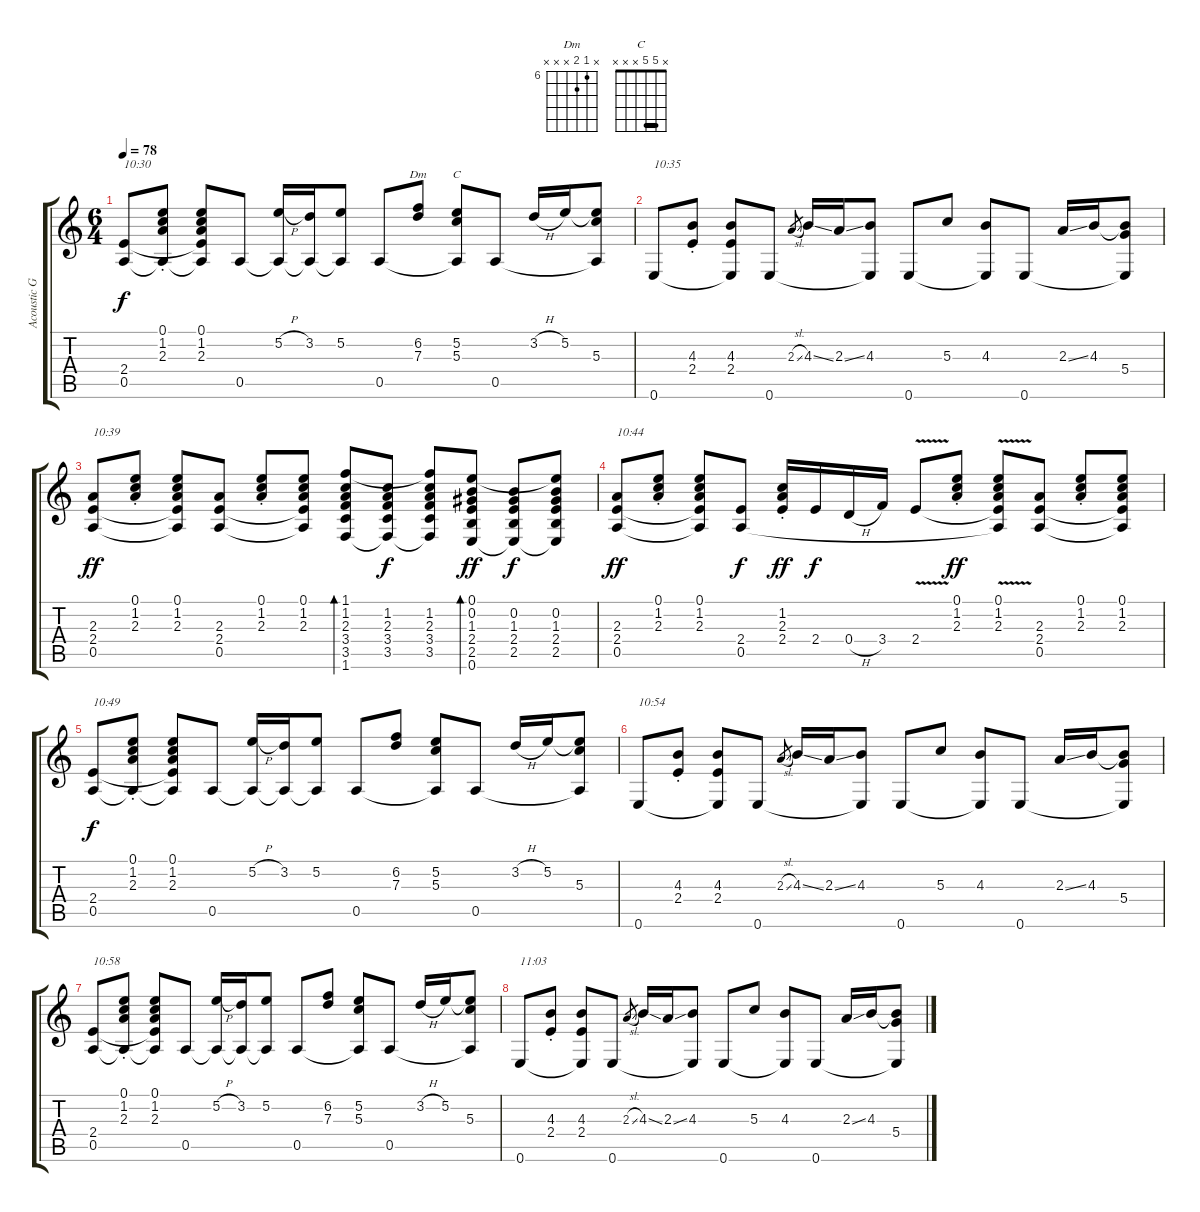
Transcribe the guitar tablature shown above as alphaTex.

\track ("Acoustic Guitar" "Acoustic G") {instrument electricguitarjazz}
\staff {score tabs}
\tuning (E4 B3 G3 D3 A2 E2) {hide}
\chord ("Dm" x 6 7 x x x) {firstfret 6}
\chord ("C" x 5 5 x x x) {barre 5}
\ts (6 4)
\tempo 78
\clef g2
\ks c
(2.4 0.5).8{txt "10:30" dy f} (0.1{st} 1.2{st} 2.3{st} 0.5{t}).8 (0.1 1.2 2.3 2.4{t} 0.5{t}).8 0.5.8 (5.2{h} 0.5{t}).16 (3.2 0.5{t}).16 (5.2 0.5{t}).8 0.5.8 (6.2 7.3).8{ch "Dm"} (5.2 5.3 0.5{t}).8{ch "C"} 0.5.8 3.2{h}.16 5.2.16 (5.2{t} 5.3 0.5{t}).8 |
0.6.8{txt "10:35"} (4.3{st} 2.4{st}).8 (4.3 2.4 0.6{t}).8 0.6.8 2.3{sl}.8{gr} 4.3{ss}.16 2.3{ss}.16 (4.3 0.6{t}).8 0.6.8 5.3.8 (4.3 0.6{t}).8 0.6.8 2.3{ss}.16 4.3.16 (4.3{t} 5.4 0.6{t}).8 |
(2.3 2.4 0.5).8{txt "10:39" dy ff} (0.1{st} 1.2{st} 2.3{st}).8 (0.1 1.2 2.3 2.4{t} 0.5{t}).8 (2.3 2.4 0.5).8 (0.1{st} 1.2{st} 2.3{st}).8 (0.1 1.2 2.3 2.4{t} 0.5{t}).8 (1.1 1.2 2.3 3.4 3.5 1.6).8{bd 60} (1.2 2.3 3.4 3.5 1.6{t}).8{dy f} (1.1{t} 1.2 2.3 3.4 3.5 1.6{t}).8 (0.1 0.2 1.3 2.4 2.5 0.6).8{bd 60 dy ff} (0.2 1.3 2.4 2.5 0.6{t}).8{dy f} (0.1{t} 0.2 1.3 2.4 2.5 0.6{t}).8 |
(2.3 2.4 0.5).8{txt "10:44" dy ff} (0.1{st} 1.2{st} 2.3{st}).8 (0.1 1.2 2.3 2.4{t} 0.5{t}).8 (2.4 0.5).8{dy f} (1.2{st} 2.3{st} 2.4{st}).16{dy ff} 2.4.16{dy f} 0.4{h}.16 3.4.16 2.4{v}.8 (0.1{st} 1.2{st} 2.3{st}).8{dy ff} (0.1 1.2 2.3 2.4{t} 0.5{t}).8 (2.3 2.4 0.5).8 (0.1{st} 1.2{st} 2.3{st}).8 (0.1 1.2 2.3 2.4{t} 0.5{t}).8 |
(2.4 0.5).8{txt "10:49" dy f} (0.1{st} 1.2{st} 2.3{st} 0.5{t}).8 (0.1 1.2 2.3 2.4{t} 0.5{t}).8 0.5.8 (5.2{h} 0.5{t}).16 (3.2 0.5{t}).16 (5.2 0.5{t}).8 0.5.8 (6.2 7.3).8 (5.2 5.3 0.5{t}).8 0.5.8 3.2{h}.16 5.2.16 (5.2{t} 5.3 0.5{t}).8 |
0.6.8{txt "10:54"} (4.3{st} 2.4{st}).8 (4.3 2.4 0.6{t}).8 0.6.8 2.3{sl}.8{gr} 4.3{ss}.16 2.3{ss}.16 (4.3 0.6{t}).8 0.6.8 5.3.8 (4.3 0.6{t}).8 0.6.8 2.3{ss}.16 4.3.16 (4.3{t} 5.4 0.6{t}).8 |
(2.4 0.5).8{txt "10:58"} (0.1{st} 1.2{st} 2.3{st} 0.5{t}).8 (0.1 1.2 2.3 2.4{t} 0.5{t}).8 0.5.8 (5.2{h} 0.5{t}).16 (3.2 0.5{t}).16 (5.2 0.5{t}).8 0.5.8 (6.2 7.3).8 (5.2 5.3 0.5{t}).8 0.5.8 3.2{h}.16 5.2.16 (5.2{t} 5.3 0.5{t}).8 |
0.6.8{txt "11:03"} (4.3{st} 2.4{st}).8 (4.3 2.4 0.6{t}).8 0.6.8 2.3{sl}.8{gr} 4.3{ss}.16 2.3{ss}.16 (4.3 0.6{t}).8 0.6.8 5.3.8 (4.3 0.6{t}).8 0.6.8 2.3{ss}.16 4.3.16 (4.3{t} 5.4 0.6{t}).8
